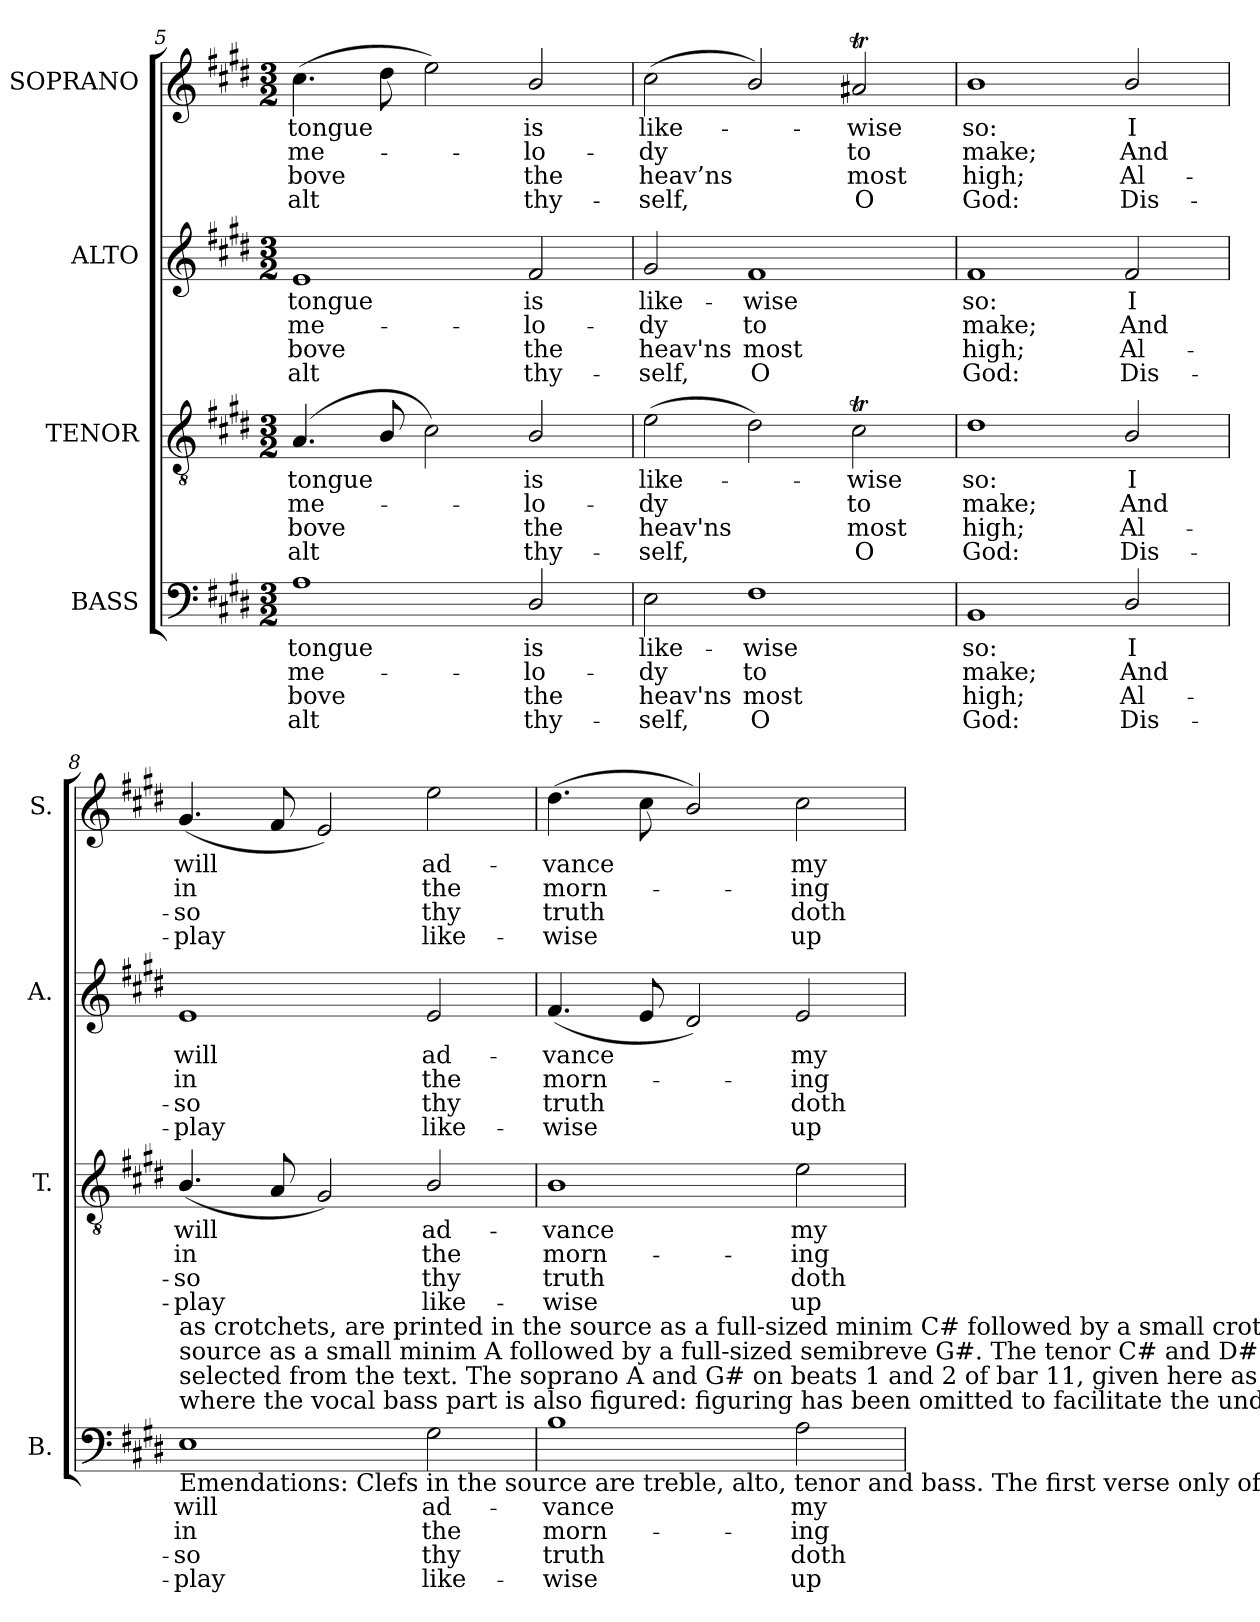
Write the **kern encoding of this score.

**kern	**text	**text	**text	**text	**kern	**text	**text	**text	**text	**kern	**text	**text	**text	**text	**kern	**text	**text	**text	**text
*part4	*part4	*part4	*part4	*part4	*part3	*part3	*part3	*part3	*part3	*part2	*part2	*part2	*part2	*part2	*part1	*part1	*part1	*part1	*part1
*staff4	*staff4	*staff4	*staff4	*staff4	*staff3	*staff3	*staff3	*staff3	*staff3	*staff2	*staff2	*staff2	*staff2	*staff2	*staff1	*staff1	*staff1	*staff1	*staff1
*I"BASS	*	*	*	*	*I"TENOR	*	*	*	*	*I"ALTO	*	*	*	*	*I"SOPRANO	*	*	*	*
*I'B.	*	*	*	*	*I'T.	*	*	*	*	*I'A.	*	*	*	*	*I'S.	*	*	*	*
*clefF4	*	*	*	*	*clefGv2	*	*	*	*	*clefG2	*	*	*	*	*clefG2	*	*	*	*
*	*	*	*	*	*ITrd7c12	*	*	*	*	*	*	*	*	*	*	*	*	*	*
*k[f#c#g#d#]	*	*	*	*	*k[f#c#g#d#]	*	*	*	*	*k[f#c#g#d#]	*	*	*	*	*k[f#c#g#d#]	*	*	*	*
*E:	*	*	*	*	*E:	*	*	*	*	*E:	*	*	*	*	*E:	*	*	*	*
*M3/2	*	*	*	*	*M3/2	*	*	*	*	*M3/2	*	*	*	*	*M3/2	*	*	*	*
=5	=5	=5	=5	=5	=5	=5	=5	=5	=5	=5	=5	=5	=5	=5	=5	=5	=5	=5	=5
!	!LO:LY:b:color=#000000	!LO:LY:b:color=#000000	!LO:LY:b:color=#000000	!LO:LY:b:color=#000000	!	!	!	!	!	!	!	!	!	!	!	!	!	!	!
!	!	!	!	!	!	!LO:LY:b:color=#000000	!LO:LY:b:color=#000000	!LO:LY:b:color=#000000	!LO:LY:b:color=#000000	!	!	!	!	!	!	!	!	!	!
!	!	!	!	!	!	!	!	!	!	!	!LO:LY:b:color=#000000	!LO:LY:b:color=#000000	!LO:LY:b:color=#000000	!LO:LY:b:color=#000000	!	!	!	!	!
!	!	!	!	!	!	!	!	!	!	!	!	!	!	!	!	!LO:LY:b:color=#000000	!LO:LY:b:color=#000000	!LO:LY:b:color=#000000	!LO:LY:b:color=#000000
1Ai	tongue	me-	-bove	alt	(4.AAi/	tongue	me-	-bove	alt	1ei	tongue	me-	-bove	alt	(4.cc#i\	tongue	me-	-bove	alt
.	.	.	.	.	8BBi/	.	.	.	.	.	.	.	.	.	8dd#i\	.	.	.	.
.	.	.	.	.	2C#i\)	.	.	.	.	.	.	.	.	.	2eei\)	.	.	.	.
!	!LO:LY:b:color=#000000	!LO:LY:b:color=#000000	!LO:LY:b:color=#000000	!LO:LY:b:color=#000000	!	!	!	!	!	!	!	!	!	!	!	!	!	!	!
!	!	!	!	!	!	!LO:LY:b:color=#000000	!LO:LY:b:color=#000000	!LO:LY:b:color=#000000	!LO:LY:b:color=#000000	!	!	!	!	!	!	!	!	!	!
!	!	!	!	!	!	!	!	!	!	!	!LO:LY:b:color=#000000	!LO:LY:b:color=#000000	!LO:LY:b:color=#000000	!LO:LY:b:color=#000000	!	!	!	!	!
!	!	!	!	!	!	!	!	!	!	!	!	!	!	!	!	!LO:LY:b:color=#000000	!LO:LY:b:color=#000000	!LO:LY:b:color=#000000	!LO:LY:b:color=#000000
2D#i/	is	-lo-	the	thy-	2BBi/	is	-lo-	the	thy-	2f#i/	is	-lo-	the	thy-	2bi/	is	-lo-	the	thy-
=6	=6	=6	=6	=6	=6	=6	=6	=6	=6	=6	=6	=6	=6	=6	=6	=6	=6	=6	=6
!	!LO:LY:b:color=#000000	!LO:LY:b:color=#000000	!LO:LY:b:color=#000000	!LO:LY:b:color=#000000	!	!	!	!	!	!	!	!	!	!	!	!	!	!	!
!	!	!	!	!	!	!LO:LY:b:color=#000000	!LO:LY:b:color=#000000	!LO:LY:b:color=#000000	!LO:LY:b:color=#000000	!	!	!	!	!	!	!	!	!	!
!	!	!	!	!	!	!	!	!	!	!	!LO:LY:b:color=#000000	!LO:LY:b:color=#000000	!LO:LY:b:color=#000000	!LO:LY:b:color=#000000	!	!	!	!	!
!	!	!	!	!	!	!	!	!	!	!	!	!	!	!	!	!LO:LY:b:color=#000000	!LO:LY:b:color=#000000	!LO:LY:b:color=#000000	!LO:LY:b:color=#000000
2Ei\	like-	-dy	-heav'ns	self,	(2Ei\	like-	-dy	-heav'ns	self,	2g#i/	like-	-dy	-heav'ns	self,	(2cc#i\	like-	-dy	-heav’ns	self,
!	!LO:LY:b:color=#000000	!LO:LY:b:color=#000000	!LO:LY:b:color=#000000	!LO:LY:b:color=#000000	!	!	!	!	!	!	!	!	!	!	!	!	!	!	!
!	!	!	!	!	!	!	!	!	!	!	!LO:LY:b:color=#000000	!LO:LY:b:color=#000000	!LO:LY:b:color=#000000	!LO:LY:b:color=#000000	!	!	!	!	!
1F#i	-wise	to	most	O	2D#i\)	.	.	.	.	1f#i	-wise	to	most	O	2bi/)	.	.	.	.
!	!	!	!	!	!	!LO:LY:b:color=#000000	!LO:LY:b:color=#000000	!LO:LY:b:color=#000000	!LO:LY:b:color=#000000	!	!	!	!	!	!	!	!	!	!
!	!	!	!	!	!	!	!	!	!	!	!	!	!	!	!	!LO:LY:b:color=#000000	!LO:LY:b:color=#000000	!LO:LY:b:color=#000000	!LO:LY:b:color=#000000
.	.	.	.	.	2C#Ti\	-wise	to	most	O	.	.	.	.	.	2a#Xti/	-wise	to	most	O
=7	=7	=7	=7	=7	=7	=7	=7	=7	=7	=7	=7	=7	=7	=7	=7	=7	=7	=7	=7
!	!LO:LY:b:color=#000000	!LO:LY:b:color=#000000	!LO:LY:b:color=#000000	!LO:LY:b:color=#000000	!	!	!	!	!	!	!	!	!	!	!	!	!	!	!
!	!	!	!	!	!	!LO:LY:b:color=#000000	!LO:LY:b:color=#000000	!LO:LY:b:color=#000000	!LO:LY:b:color=#000000	!	!	!	!	!	!	!	!	!	!
!	!	!	!	!	!	!	!	!	!	!	!LO:LY:b:color=#000000	!LO:LY:b:color=#000000	!LO:LY:b:color=#000000	!LO:LY:b:color=#000000	!	!	!	!	!
!	!	!	!	!	!	!	!	!	!	!	!	!	!	!	!	!LO:LY:b:color=#000000	!LO:LY:b:color=#000000	!LO:LY:b:color=#000000	!LO:LY:b:color=#000000
1BBi	so:	make;	high;	God:	1D#i	so:	make;	high;	God:	1f#i	so:	make;	high;	God:	1bi	so:	make;	high;	God:
!	!LO:LY:b:color=#000000	!LO:LY:b:color=#000000	!LO:LY:b:color=#000000	!LO:LY:b:color=#000000	!	!	!	!	!	!	!	!	!	!	!	!	!	!	!
!	!	!	!	!	!	!LO:LY:b:color=#000000	!LO:LY:b:color=#000000	!LO:LY:b:color=#000000	!LO:LY:b:color=#000000	!	!	!	!	!	!	!	!	!	!
!	!	!	!	!	!	!	!	!	!	!	!LO:LY:b:color=#000000	!LO:LY:b:color=#000000	!LO:LY:b:color=#000000	!LO:LY:b:color=#000000	!	!	!	!	!
!	!	!	!	!	!	!	!	!	!	!	!	!	!	!	!	!LO:LY:b:color=#000000	!LO:LY:b:color=#000000	!LO:LY:b:color=#000000	!LO:LY:b:color=#000000
2D#i/	I	And	Al-	-Dis-	2BBi/	I	And	Al-	-Dis-	2f#i/	I	And	Al-	-Dis-	2bi/	I	And	Al-	-Dis-
!!LO:LB:g=z
=8	=8	=8	=8	=8	=8	=8	=8	=8	=8	=8	=8	=8	=8	=8	=8	=8	=8	=8	=8
!	!LO:LY:b:color=#000000	!LO:LY:b:color=#000000	!LO:LY:b:color=#000000	!LO:LY:b:color=#000000	!	!	!	!	!	!	!	!	!	!	!	!	!	!	!
!	!	!	!	!	!	!LO:LY:b:color=#000000	!LO:LY:b:color=#000000	!LO:LY:b:color=#000000	!LO:LY:b:color=#000000	!	!	!	!	!	!	!	!	!	!
!	!	!	!	!	!	!	!	!	!	!	!LO:LY:b:color=#000000	!LO:LY:b:color=#000000	!LO:LY:b:color=#000000	!LO:LY:b:color=#000000	!	!	!	!	!
!LO:TX:b:t=Emendations&colon; Clefs in the source are treble, alto, tenor and bass. The first verse only of the text is given in the source,	!	!	!	!	!	!	!	!	!	!	!	!	!	!	!	!	!	!	!
!LO:TX:t=where the vocal bass part is also figured&colon; figuring has been omitted to facilitate the underlaying of three other verses	!	!	!	!	!	!	!	!	!	!	!	!	!	!	!	!	!	!	!
!LO:TX:t=selected from the text. The soprano A and G# on beats 1 and 2 of bar 11, given here as minims, are printed in the	!	!	!	!	!	!	!	!	!	!	!	!	!	!	!	!	!	!	!
!LO:TX:t=source as a small minim A followed by a full-sized semibreve G#. The tenor C# and D# on beat 1 of bar 10, given here	!	!	!	!	!	!	!	!	!	!	!	!	!	!	!	!	!	!	!
!LO:TX:t=as crotchets, are printed in the source as a full-sized minim C# followed by a small crotchet D#.	!	!	!	!	!	!	!	!	!	!	!	!	!	!	!	!	!	!	!
!	!	!	!	!	!	!	!	!	!	!	!	!	!	!	!	!LO:LY:b:color=#000000	!LO:LY:b:color=#000000	!LO:LY:b:color=#000000	!LO:LY:b:color=#000000
1Ei	will	in	-so	play	(4.BBi/	will	in	-so	play	1ei	will	in	-so	play	(4.g#i/	will	in	-so	play
.	.	.	.	.	8AAi/	.	.	.	.	.	.	.	.	.	8f#i/	.	.	.	.
.	.	.	.	.	2GG#i/)	.	.	.	.	.	.	.	.	.	2ei/)	.	.	.	.
!	!LO:LY:b:color=#000000	!LO:LY:b:color=#000000	!LO:LY:b:color=#000000	!LO:LY:b:color=#000000	!	!	!	!	!	!	!	!	!	!	!	!	!	!	!
!	!	!	!	!	!	!LO:LY:b:color=#000000	!LO:LY:b:color=#000000	!LO:LY:b:color=#000000	!LO:LY:b:color=#000000	!	!	!	!	!	!	!	!	!	!
!	!	!	!	!	!	!	!	!	!	!	!LO:LY:b:color=#000000	!LO:LY:b:color=#000000	!LO:LY:b:color=#000000	!LO:LY:b:color=#000000	!	!	!	!	!
!	!	!	!	!	!	!	!	!	!	!	!	!	!	!	!	!LO:LY:b:color=#000000	!LO:LY:b:color=#000000	!LO:LY:b:color=#000000	!LO:LY:b:color=#000000
2G#i\	ad-	the	thy	like-	2BBi/	ad-	the	thy	like-	2ei/	ad-	the	thy	like-	2eei\	ad-	the	thy	like-
=9	=9	=9	=9	=9	=9	=9	=9	=9	=9	=9	=9	=9	=9	=9	=9	=9	=9	=9	=9
!	!LO:LY:b:color=#000000	!LO:LY:b:color=#000000	!LO:LY:b:color=#000000	!LO:LY:b:color=#000000	!	!	!	!	!	!	!	!	!	!	!	!	!	!	!
!	!	!	!	!	!	!LO:LY:b:color=#000000	!LO:LY:b:color=#000000	!LO:LY:b:color=#000000	!LO:LY:b:color=#000000	!	!	!	!	!	!	!	!	!	!
!	!	!	!	!	!	!	!	!	!	!	!LO:LY:b:color=#000000	!LO:LY:b:color=#000000	!LO:LY:b:color=#000000	!LO:LY:b:color=#000000	!	!	!	!	!
!	!	!	!	!	!	!	!	!	!	!	!	!	!	!	!	!LO:LY:b:color=#000000	!LO:LY:b:color=#000000	!LO:LY:b:color=#000000	!LO:LY:b:color=#000000
1Bi	-vance	morn-	-truth	wise	1BBi	-vance	morn-	-truth	wise	(4.f#i/	-vance	morn-	-truth	wise	(4.dd#i\	-vance	morn-	-truth	wise
.	.	.	.	.	.	.	.	.	.	8ei/	.	.	.	.	8cc#i\	.	.	.	.
.	.	.	.	.	.	.	.	.	.	2d#i/)	.	.	.	.	2bi/)	.	.	.	.
!	!LO:LY:b:color=#000000	!LO:LY:b:color=#000000	!LO:LY:b:color=#000000	!LO:LY:b:color=#000000	!	!	!	!	!	!	!	!	!	!	!	!	!	!	!
!	!	!	!	!	!	!LO:LY:b:color=#000000	!LO:LY:b:color=#000000	!LO:LY:b:color=#000000	!LO:LY:b:color=#000000	!	!	!	!	!	!	!	!	!	!
!	!	!	!	!	!	!	!	!	!	!	!LO:LY:b:color=#000000	!LO:LY:b:color=#000000	!LO:LY:b:color=#000000	!LO:LY:b:color=#000000	!	!	!	!	!
!	!	!	!	!	!	!	!	!	!	!	!	!	!	!	!	!LO:LY:b:color=#000000	!LO:LY:b:color=#000000	!LO:LY:b:color=#000000	!LO:LY:b:color=#000000
2Ai\	my	-ing	doth	up-	2Ei\	my	-ing	doth	up-	2ei/	my	-ing	doth	up-	2cc#i\	my	-ing	doth	up-
=	=	=	=	=	=	=	=	=	=	=	=	=	=	=	=	=	=	=	=
*-	*-	*-	*-	*-	*-	*-	*-	*-	*-	*-	*-	*-	*-	*-	*-	*-	*-	*-	*-
